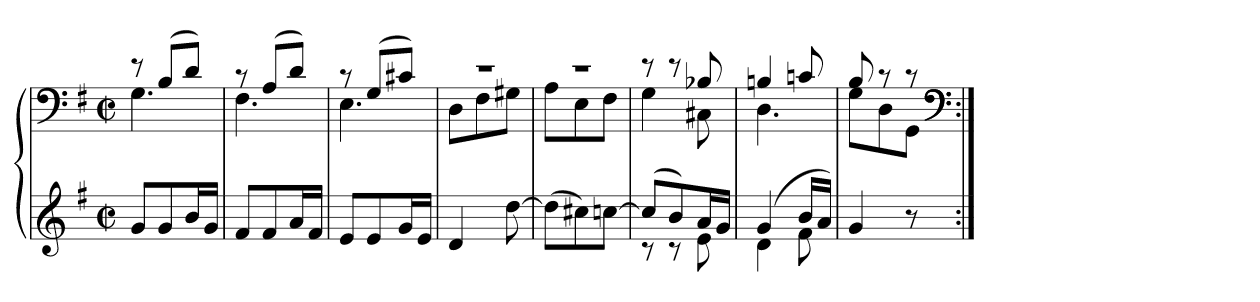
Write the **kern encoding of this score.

**kern	**kern
*part1	*part1
*staff2	*staff1
*clefG2	*clefF4
*k[f#]	*k[f#]
*G:	*G:
*M3/8	*M3/8
*met(c|)	*met(c|)
=	=
*	*^
8gL	8r	4.G
8g	(8BL	.
16bL	8dJ)	.
16gJJ	.	.
=209	=209	=209
8f#L	8r	4.F#
8f#	(8AL	.
16aL	8dJ)	.
16f#JJ	.	.
=210	=210	=210
8eL	8r	4.E
8e	(8GL	.
16gL	8c#XJ)	.
16eJJ	.	.
=211	=211	=211
4d	4.r	8DL
.	.	8F#
[8dd	.	8G#XJ
=212	=212	=212
(8ddL]	4.r	8AL
8cc#X)	.	8E
[8ccnJ	.	8F#J
=213	=213	=213
*^	*	*
(8ccL]	8r	8r	4G
8b)	8r	8r	.
16aL	8e	8B-X	8C#X
16gJJ	.	.	.
=214	=214	=214	=214
(4g	4d	4Bn	4.D
16bLL	8f#	8cn	.
16aJJ)	.	.	.
*v	*v	*	*
=215	=215	=215
4g	8B	8GL
.	8r	8D
8r	8r	8GGJ
*	*v	*v
*	*clefF4
=:|!	=:|!
*-	*-
